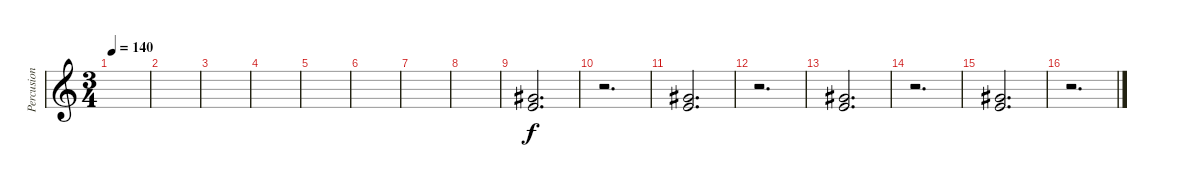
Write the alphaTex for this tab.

\track ("Percusion" "Percusion") {instrument taikodrum}
\staff {score}
\tuning (E4 B3 G3 D3 A2 E2) {hide}
\ts (3 4)
\tempo 140
\clef g2
\ks c
|
|
|
|
|
|
|
|
(4.1 5.2).2{d} |
r.2{d} |
(4.1 5.2).2{d} |
r.2{d} |
(4.1 5.2).2{d} |
r.2{d} |
(4.1 5.2).2{d} |
r.2{d}
